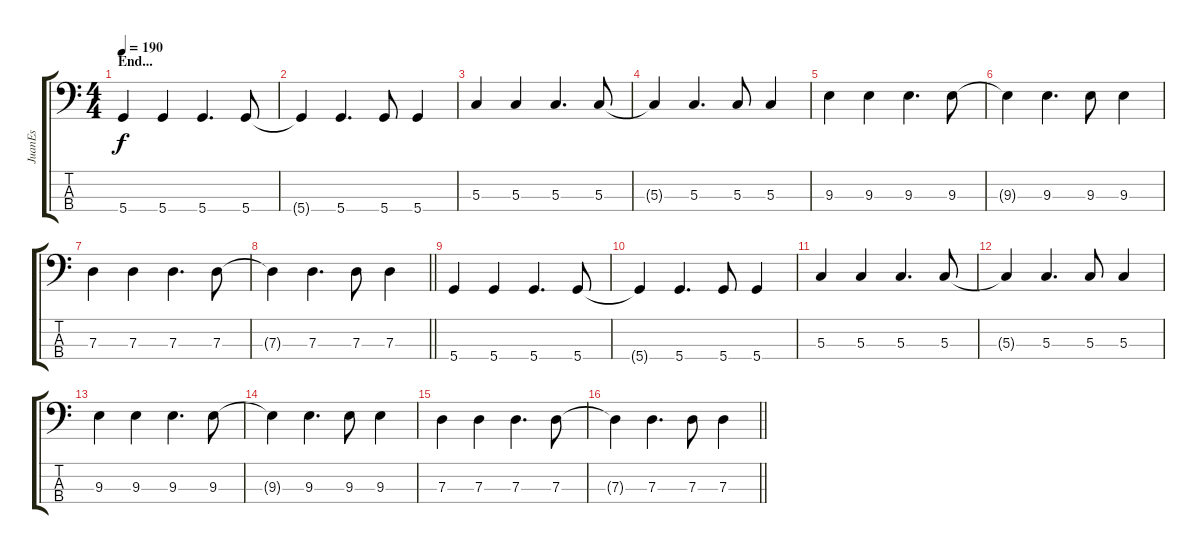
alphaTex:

\track ("JuanEs" "JuanEs") {instrument electricbassfinger}
\staff {score tabs}
\tuning (F2 C2 G1 D1) {hide}
\ts (4 4)
\section ("" "End...")
\tempo 190
\clef f4
\ks c
5.4.4{dy f} 5.4.4 5.4.4{d} 5.4.8 |
5.4{t}.4 5.4.4{d} 5.4.8 5.4.4 |
5.3.4 5.3.4 5.3.4{d} 5.3.8 |
5.3{t}.4 5.3.4{d} 5.3.8 5.3.4 |
9.3.4 9.3.4 9.3.4{d} 9.3.8 |
9.3{t}.4 9.3.4{d} 9.3.8 9.3.4 |
7.3.4 7.3.4 7.3.4{d} 7.3.8 |
\barLineRight lightlight
7.3{t}.4 7.3.4{d} 7.3.8 7.3.4 |
5.4.4 5.4.4 5.4.4{d} 5.4.8 |
5.4{t}.4 5.4.4{d} 5.4.8 5.4.4 |
5.3.4 5.3.4 5.3.4{d} 5.3.8 |
5.3{t}.4 5.3.4{d} 5.3.8 5.3.4 |
9.3.4 9.3.4 9.3.4{d} 9.3.8 |
9.3{t}.4 9.3.4{d} 9.3.8 9.3.4 |
7.3.4 7.3.4 7.3.4{d} 7.3.8 |
\barLineRight lightlight
7.3{t}.4 7.3.4{d} 7.3.8 7.3.4
